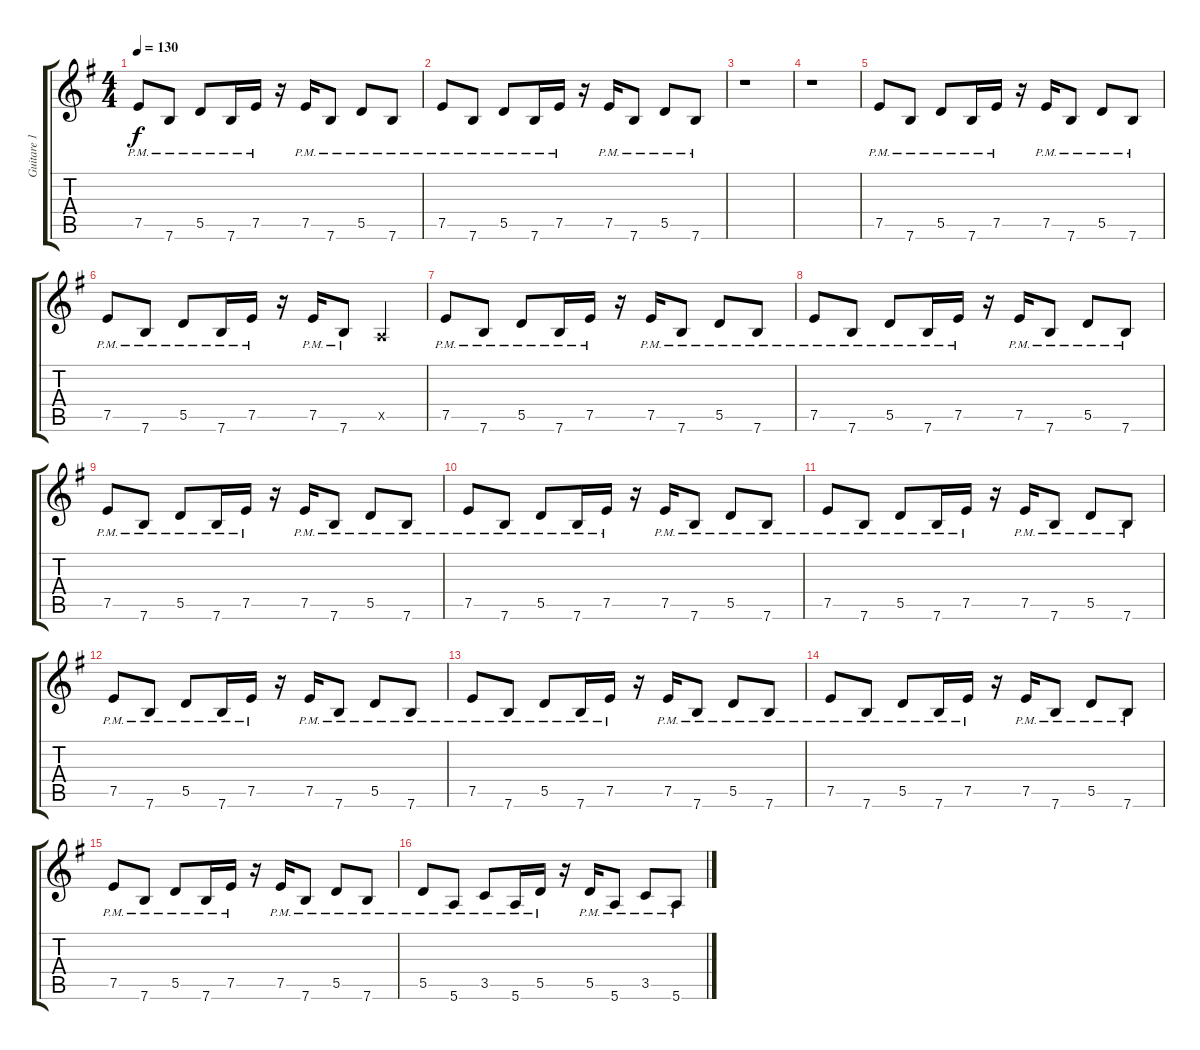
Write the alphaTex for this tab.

\track ("Guitare 1" "Guitare 1") {instrument distortionguitar}
\staff {score tabs}
\tuning (E4 B3 G3 D3 A2 E2) {hide}
\ts (4 4)
\tempo 130
\clef g2
\ks g
7.5{pm}.8{dy f} 7.6{pm}.8 5.5{pm}.8 7.6{pm}.16 7.5{pm}.16 r.16 7.5{pm}.16 7.6{pm}.8 5.5{pm}.8 7.6{pm}.8 |
7.5{pm}.8 7.6{pm}.8 5.5{pm}.8 7.6{pm}.16 7.5{pm}.16 r.16 7.5{pm}.16 7.6{pm}.8 5.5{pm}.8 7.6{pm}.8 |
r.1 |
r.1 |
7.5{pm}.8 7.6{pm}.8 5.5{pm}.8 7.6{pm}.16 7.5{pm}.16 r.16 7.5{pm}.16 7.6{pm}.8 5.5{pm}.8 7.6{pm}.8 |
7.5{pm}.8 7.6{pm}.8 5.5{pm}.8 7.6{pm}.16 7.5{pm}.16 r.16 7.5{pm}.16 7.6{pm}.8 0.5{x}.4 |
7.5{pm}.8 7.6{pm}.8 5.5{pm}.8 7.6{pm}.16 7.5{pm}.16 r.16 7.5{pm}.16 7.6{pm}.8 5.5{pm}.8 7.6{pm}.8 |
7.5{pm}.8 7.6{pm}.8 5.5{pm}.8 7.6{pm}.16 7.5{pm}.16 r.16 7.5{pm}.16 7.6{pm}.8 5.5{pm}.8 7.6{pm}.8 |
7.5{pm}.8 7.6{pm}.8 5.5{pm}.8 7.6{pm}.16 7.5{pm}.16 r.16 7.5{pm}.16 7.6{pm}.8 5.5{pm}.8 7.6{pm}.8 |
7.5{pm}.8 7.6{pm}.8 5.5{pm}.8 7.6{pm}.16 7.5{pm}.16 r.16 7.5{pm}.16 7.6{pm}.8 5.5{pm}.8 7.6{pm}.8 |
7.5{pm}.8 7.6{pm}.8 5.5{pm}.8 7.6{pm}.16 7.5{pm}.16 r.16 7.5{pm}.16 7.6{pm}.8 5.5{pm}.8 7.6{pm}.8 |
7.5{pm}.8 7.6{pm}.8 5.5{pm}.8 7.6{pm}.16 7.5{pm}.16 r.16 7.5{pm}.16 7.6{pm}.8 5.5{pm}.8 7.6{pm}.8 |
7.5{pm}.8 7.6{pm}.8 5.5{pm}.8 7.6{pm}.16 7.5{pm}.16 r.16 7.5{pm}.16 7.6{pm}.8 5.5{pm}.8 7.6{pm}.8 |
7.5{pm}.8 7.6{pm}.8 5.5{pm}.8 7.6{pm}.16 7.5{pm}.16 r.16 7.5{pm}.16 7.6{pm}.8 5.5{pm}.8 7.6{pm}.8 |
7.5{pm}.8 7.6{pm}.8 5.5{pm}.8 7.6{pm}.16 7.5{pm}.16 r.16 7.5{pm}.16 7.6{pm}.8 5.5{pm}.8 7.6{pm}.8 |
5.5{pm}.8 5.6{pm}.8 3.5{pm}.8 5.6{pm}.16 5.5{pm}.16 r.16 5.5{pm}.16 5.6{pm}.8 3.5{pm}.8 5.6{pm}.8
